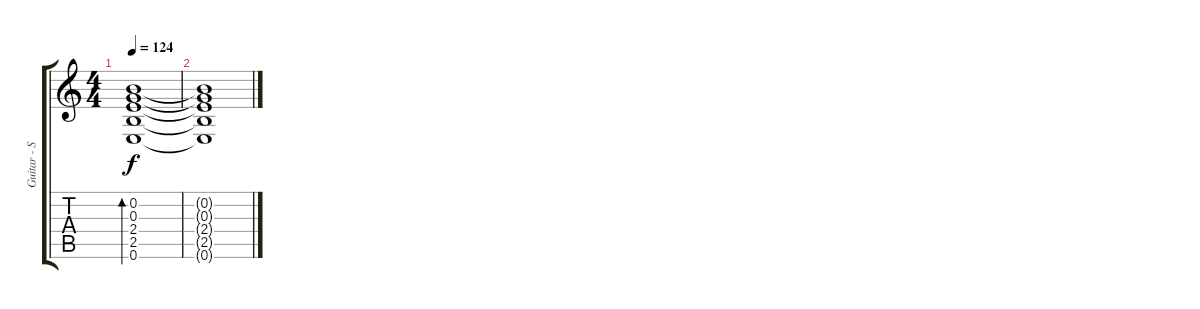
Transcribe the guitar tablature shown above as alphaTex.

\track ("Guitar - Shaun Morgan" "Guitar - S") {instrument acousticguitarsteel}
\staff {score tabs}
\tuning (E4 B3 G3 D3 A2 E2) {hide}
\ts (4 4)
\tempo 124
\clef g2
\ks c
(0.2 0.3 2.4 2.5 0.6).1{bd 120 dy f} |
(0.2{t} 0.3{t} 2.4{t} 2.5{t} 0.6{t}).1
